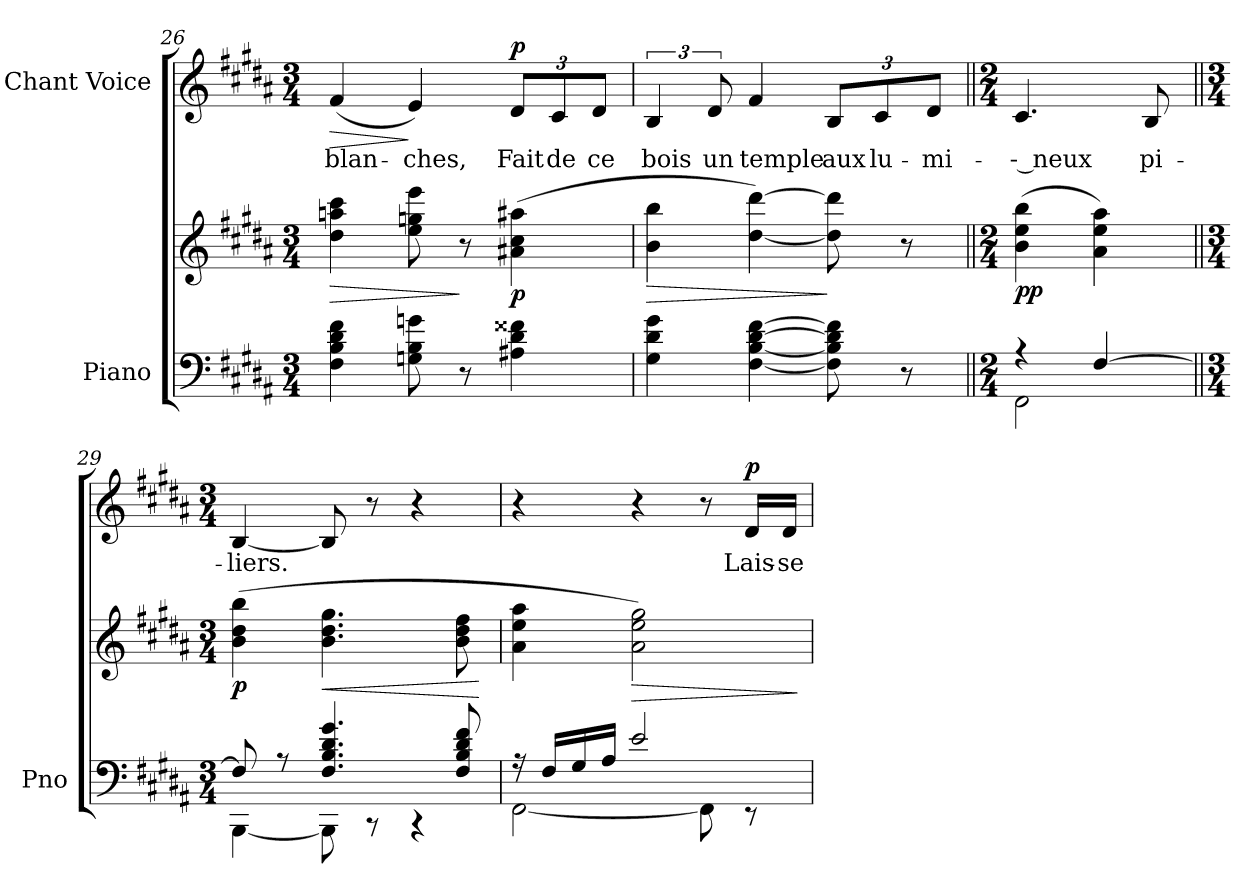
**kern	**kern	**dynam	**kern	**text	**dynam
*part2	*part2	*part2	*part1	*part1	*part1
*staff3	*staff2	*staff2/3	*staff1	*staff1	*staff1
*I"Piano	*	*	*I"Chant Voice	*	*
*I'Pno	*	*	*	*	*
*clefF4	*clefG2	*	*clefG2	*	*
*k[f#c#g#d#a#]	*k[f#c#g#d#a#]	*	*k[f#c#g#d#a#]	*	*
*M3/4	*M3/4	*	*M3/4	*	*
=26	=26	=26	=26	=26	=26
!	!	!LO:HP:b	!	!LO:LY:b	!LO:HP:b
4F#\ 4B\ 4d#\ 4f#\	4dd#\ 4aan\ 4ccc#\	>	(4f#/	blan-	>
!	!	!	!	!LO:LY:b	!
8Gn\ 8B\ 8gn\	8ee\ 8ggn\ 8eee\	.	4e/)	-ches,	]
8r	8r	]	.	.	.
!	!	!LO:DY:b	!	!LO:LY:b	!LO:DY:a
4A#X\ 4d#\ 4f##X\	(4a#X\ 4cc#\ 4aa#X\	p	12d#/L	Fait	p
!	!	!	!	!LO:LY:b	!
.	.	.	12c#/	de	.
!	!	!	!	!LO:LY:b	!
.	.	.	12d#/J	ce	.
=27	=27	=27	=27	=27	=27
!	!	!LO:HP:b	!	!LO:LY:b	!
4G#\ 4d#\ 4g#\	4b\ 4bb\	>	6B/	bois	.
!	!	!	!	!LO:LY:b	!
.	.	.	12d#/	un	.
!	!	!	!	!LO:LY:b	!
[4F#\ [<4B\ [4d#\ [4f#\	[4dd#\ [4ddd#\)	.	4f#/	temple	.
!	!	!	!	!LO:LY:b	!
8F#\] 8B\] 8d#\] 8f#\]	8dd#\] 8ddd#\]	]	12B/L	aux	.
!	!	!	!	!LO:LY:b	!
.	.	.	12c#/	lu-	.
8r	8r	.	.	.	.
!	!	!	!	!LO:LY:b	!
.	.	.	12d#/J	-mi-	.
!!LO:PB:g=z
=28||	=28||	=28||	=28||	=28||	=28||
*M2/4	*M2/4	*	*M2/4	*	*
*^	*	*	*	*	*
!	!	!	!LO:DY:b	!	!LO:LY:b	!
4r	2FF#\	(4b\ 4ee\ 4bb\	pp	4.c#/	-- neux	.
[4F#/	.	4a#\ 4ee\ 4aa#\)	.	.	.	.
!	!	!	!	!	!LO:LY:b	!
.	.	.	.	8B/	pi-	.
=29||	=29||	=29||	=29||	=29||	=29||	=29||
*M3/4	*	*M3/4	*	*M3/4	*	*
!	!	!	!LO:DY:b	!	!LO:LY:b	!
8F#/]	[4BBB\	(4b\ 4dd#\ 4bb\	p	[4B/	-liers.	.
8r	.	.	.	.	.	.
!	!	!	!LO:HP:b	!	!	!
4.F#/ 4.B/ 4.d#/ 4.g#/	8BBB\]	4.b\ 4.dd#\ 4.gg#\	<	8B/]	.	.
.	8r	.	.	8r	.	.
.	4r	.	.	4r	.	.
8F#/ 8B/ 8d#/ 8f#/	.	8b\ 8dd#\ 8ff#\	.	.	.	.
*v	*v	*	*	*	*	*
.	.	[	.	.	.
=30	=30	=30	=30	=30	=30
*^	*	*	*	*	*
16r	[2FF#\	4a#\ 4ee\ 4aa#\	.	4r	.	.
16F#/LL	.	.	.	.	.	.
16G#/	.	.	.	.	.	.
16A#/JJ	.	.	.	.	.	.
!	!	!	!LO:HP:b	!	!	!
2e/	.	2a#\ 2ee\ 2gg#\)	>	4r	.	.
.	8FF#\]	.	.	8r	.	.
!	!	!	!	!	!LO:LY:b	!LO:DY:a
.	8r	.	.	16d#/LL	Lais-	p
!	!	!	!	!	!LO:LY:b	!
.	.	.	.	16d#/JJ	-se-	.
*v	*v	*	*	*	*	*
.	.	]	.	.	.
=	=	=	=	=	=
*-	*-	*-	*-	*-	*-
